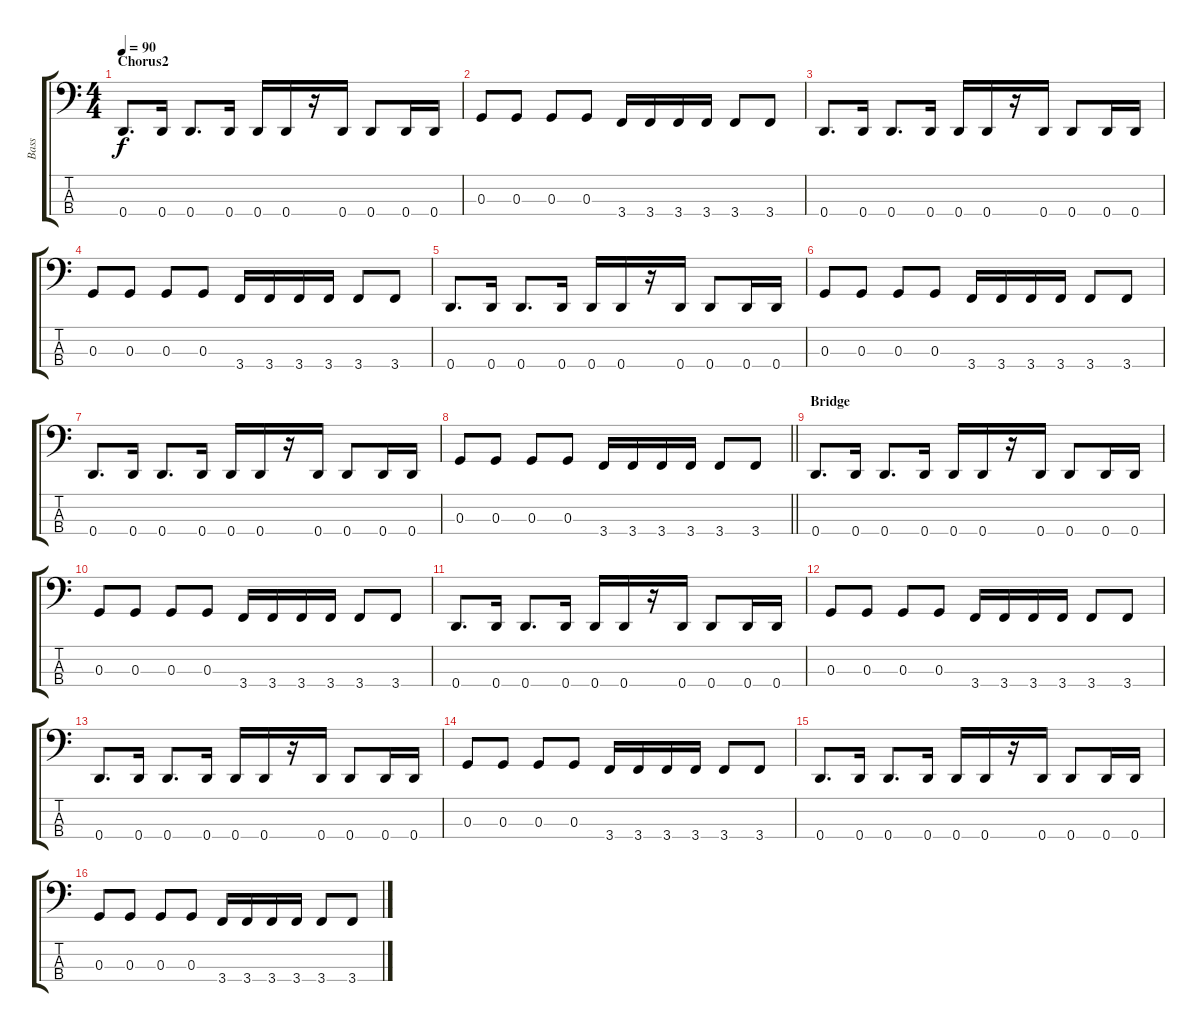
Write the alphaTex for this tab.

\track ("Bass" "Bass") {instrument electricbassfinger}
\staff {score tabs}
\tuning (F2 C2 G1 D1) {hide}
\ts (4 4)
\section ("" "Chorus2")
\tempo 90
\clef f4
\ks c
0.4.8{d dy f} 0.4.16 0.4.8{d} 0.4.16 0.4.16 0.4.16 r.16 0.4.16 0.4.8 0.4.16 0.4.16 |
0.3.8 0.3.8 0.3.8 0.3.8 3.4.16 3.4.16 3.4.16 3.4.16 3.4.8 3.4.8 |
0.4.8{d} 0.4.16 0.4.8{d} 0.4.16 0.4.16 0.4.16 r.16 0.4.16 0.4.8 0.4.16 0.4.16 |
0.3.8 0.3.8 0.3.8 0.3.8 3.4.16 3.4.16 3.4.16 3.4.16 3.4.8 3.4.8 |
0.4.8{d} 0.4.16 0.4.8{d} 0.4.16 0.4.16 0.4.16 r.16 0.4.16 0.4.8 0.4.16 0.4.16 |
0.3.8 0.3.8 0.3.8 0.3.8 3.4.16 3.4.16 3.4.16 3.4.16 3.4.8 3.4.8 |
0.4.8{d} 0.4.16 0.4.8{d} 0.4.16 0.4.16 0.4.16 r.16 0.4.16 0.4.8 0.4.16 0.4.16 |
\barLineRight lightlight
0.3.8 0.3.8 0.3.8 0.3.8 3.4.16 3.4.16 3.4.16 3.4.16 3.4.8 3.4.8 |
\section ("" "Bridge")
0.4.8{d} 0.4.16 0.4.8{d} 0.4.16 0.4.16 0.4.16 r.16 0.4.16 0.4.8 0.4.16 0.4.16 |
0.3.8 0.3.8 0.3.8 0.3.8 3.4.16 3.4.16 3.4.16 3.4.16 3.4.8 3.4.8 |
0.4.8{d} 0.4.16 0.4.8{d} 0.4.16 0.4.16 0.4.16 r.16 0.4.16 0.4.8 0.4.16 0.4.16 |
0.3.8 0.3.8 0.3.8 0.3.8 3.4.16 3.4.16 3.4.16 3.4.16 3.4.8 3.4.8 |
0.4.8{d} 0.4.16 0.4.8{d} 0.4.16 0.4.16 0.4.16 r.16 0.4.16 0.4.8 0.4.16 0.4.16 |
0.3.8 0.3.8 0.3.8 0.3.8 3.4.16 3.4.16 3.4.16 3.4.16 3.4.8 3.4.8 |
0.4.8{d} 0.4.16 0.4.8{d} 0.4.16 0.4.16 0.4.16 r.16 0.4.16 0.4.8 0.4.16 0.4.16 |
0.3.8 0.3.8 0.3.8 0.3.8 3.4.16 3.4.16 3.4.16 3.4.16 3.4.8 3.4.8
